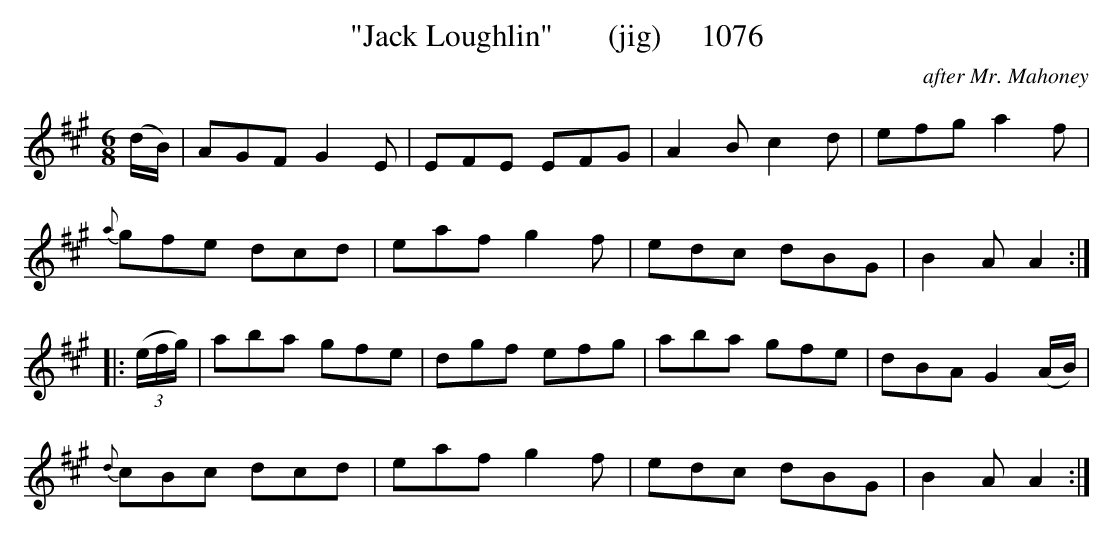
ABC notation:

X:1
T:"Jack Loughlin"       (jig)     1076
C:after Mr. Mahoney
BRENNAN July 2003 (HTTP://WWW.SOSYOURMOM.COM)
M:6/8
L:1/8
K:A
(d/2B/2)|AGF G2E|EFE EFG|A2B c2d|efg a2f|
{a}gfe dcd|eaf g2f|edc dBG|B2A A2:|
|: (3(e/2f/2g/2)|aba gfe|dgf efg|aba gfe|dBA G2(A/2B/2)|
{d}cBc dcd|eaf g2f|edc dBG|B2A A2:|
